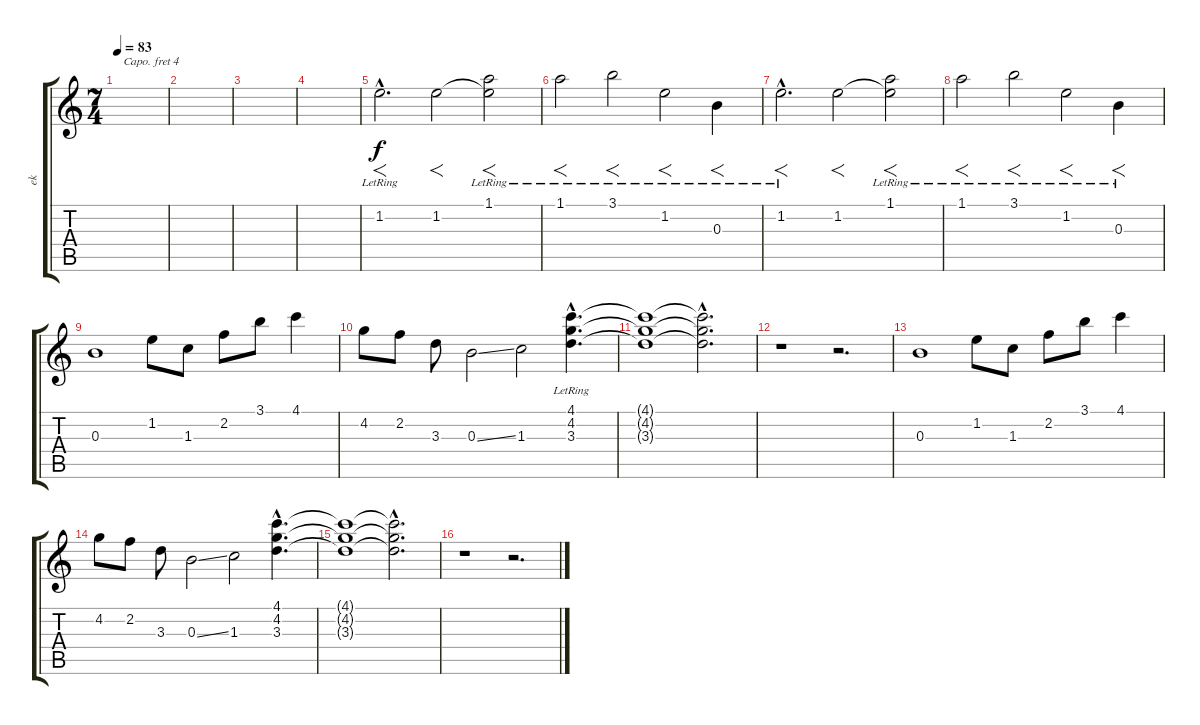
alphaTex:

\track ("ek" "ek") {instrument overdrivenguitar}
\staff {score tabs}
\capo 4
\tuning (E4 B3 G3 D3 A2 E2) {hide}
\ts (7 4)
\tempo 83
\clef g2
\ks c
|
|
|
|
1.2{hac lr}.2{f d} 1.2.2{f} (1.1{lr} 1.2{t}).2{f} |
1.1{lr}.2{f} 3.1{lr}.2{f} 1.2{lr}.2{f} 0.3{lr}.4{f} |
1.2{hac lr}.2{f d} 1.2.2{f} (1.1{lr} 1.2{t}).2{f} |
1.1{lr}.2{f} 3.1{lr}.2{f} 1.2{lr}.2{f} 0.3{lr}.4{f} |
0.3.1{volume 16} 1.2.8 1.3.8 2.2.8 3.1.8 4.1.4 |
4.2.8 2.2.8 3.3.8 0.3{ss}.2 1.3.2 (4.1{hac lr} 4.2{hac lr} 3.3{hac lr}).4{d} |
(4.1{t} 4.2{t} 3.3{t}).1{volume 0} (4.1{hac t} 4.2{hac t} 3.3{hac t}).2{d} |
r.1 r.2{d volume 16} |
0.3.1 1.2.8 1.3.8 2.2.8 3.1.8 4.1.4 |
4.2.8 2.2.8 3.3.8 0.3{ss}.2 1.3.2 (4.1{hac} 4.2{hac} 3.3{hac}).4{d} |
(4.1{t} 4.2{t} 3.3{t}).1{volume 0} (4.1{hac t} 4.2{hac t} 3.3{hac t}).2{d} |
r.1 r.2{d volume 12}
